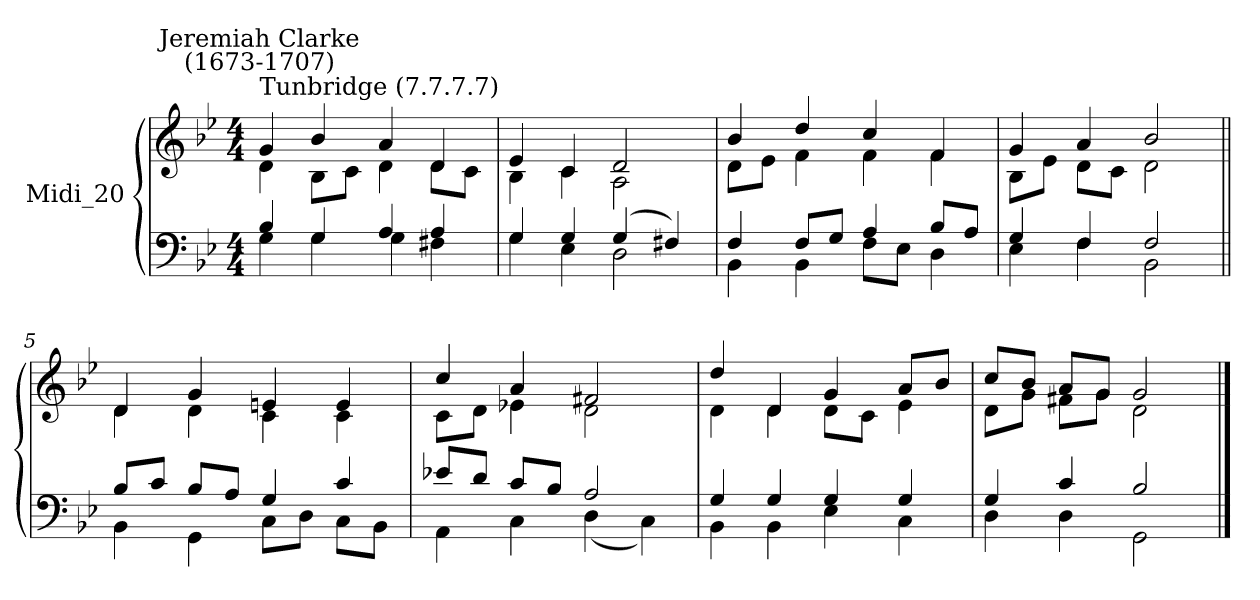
**kern	**kern
*part2	*part1
*staff2	*staff1
*I"Midi_20	*I"Midi_20
*clefF4	*clefG2
*k[b-e-]	*k[b-e-]
*B-:	*B-:
*M4/4	*M4/4
=1	=1
*^	*^
!	!	!LO:TX:a:t=Tunbridge (7.7.7.7)	!
!	!	!LO:TX:a:cj:t=Jeremiah Clarke\n(1673-1707)	!
4B-/	4G\	4g/	4d\
4G/	4G\	4b-/	8B-\L
.	.	.	8c\J
4A/	4G\	4a/	4d\
4A/	4F#X\	4d/	8d\L
.	.	.	8c\J
=2	=2	=2	=2
4G/	4G\	4e-/	4B-\
4G/	4E-\	4c/	4c\
(>4G/	2D\	2d/	2A\
4F#X/)	.	.	.
=3	=3	=3	=3
4F/	4BB-\	4b-/	8d\L
.	.	.	8e-\J
8F/L	4BB-\	4dd/	4f\
8G/J	.	.	.
4A/	8F\L	4cc/	4f\
.	8E-\J	.	.
8B-/L	4D\	4f/	4f\
8A/J	.	.	.
=4	=4	=4	=4
4G/	4E-\	4g/	8B-\L
.	.	.	8e-\J
4F/	4F\	4a/	8d\L
.	.	.	8c\J
2F/	2BB-\	2b-/	2d\
!!LO:LB:g=z	!!
=5||	=5||	=5||	=5||
8B-/L	4BB-\	4d/	4d\
8c/J	.	.	.
8B-/L	4GG\	4g/	4d\
8A/J	.	.	.
4G/	8C\L	4en/	4c\
.	8D\J	.	.
4c/	8C\L	4e/	4c\
.	8BB-\J	.	.
=6	=6	=6	=6
8e-X/L	4AA\	4cc/	8c\L
8d/J	.	.	8d\J
8c/L	4C\	4a/	4e-X\
8B-/J	.	.	.
2A/	(<4D\	2f#X/	2d\
.	4C\)	.	.
=7	=7	=7	=7
4G/	4BB-\	4dd/	4d\
4G/	4BB-\	4d/	4d\
4G/	4E-\	4g/	8d\L
.	.	.	8c\J
4G/	4C\	8a/L	4e-\
.	.	8b-/J	.
=8	=8	=8	=8
4G/	4D\	8cc/L	8d\L
.	.	8b-/J	8g\J
4c/	4D\	8a/L	8f#X\L
.	.	8g/J	8g\J
2B-/	2GG\	2g/	2d\
*v	*v	*	*
*	*v	*v
==	==
*-	*-
